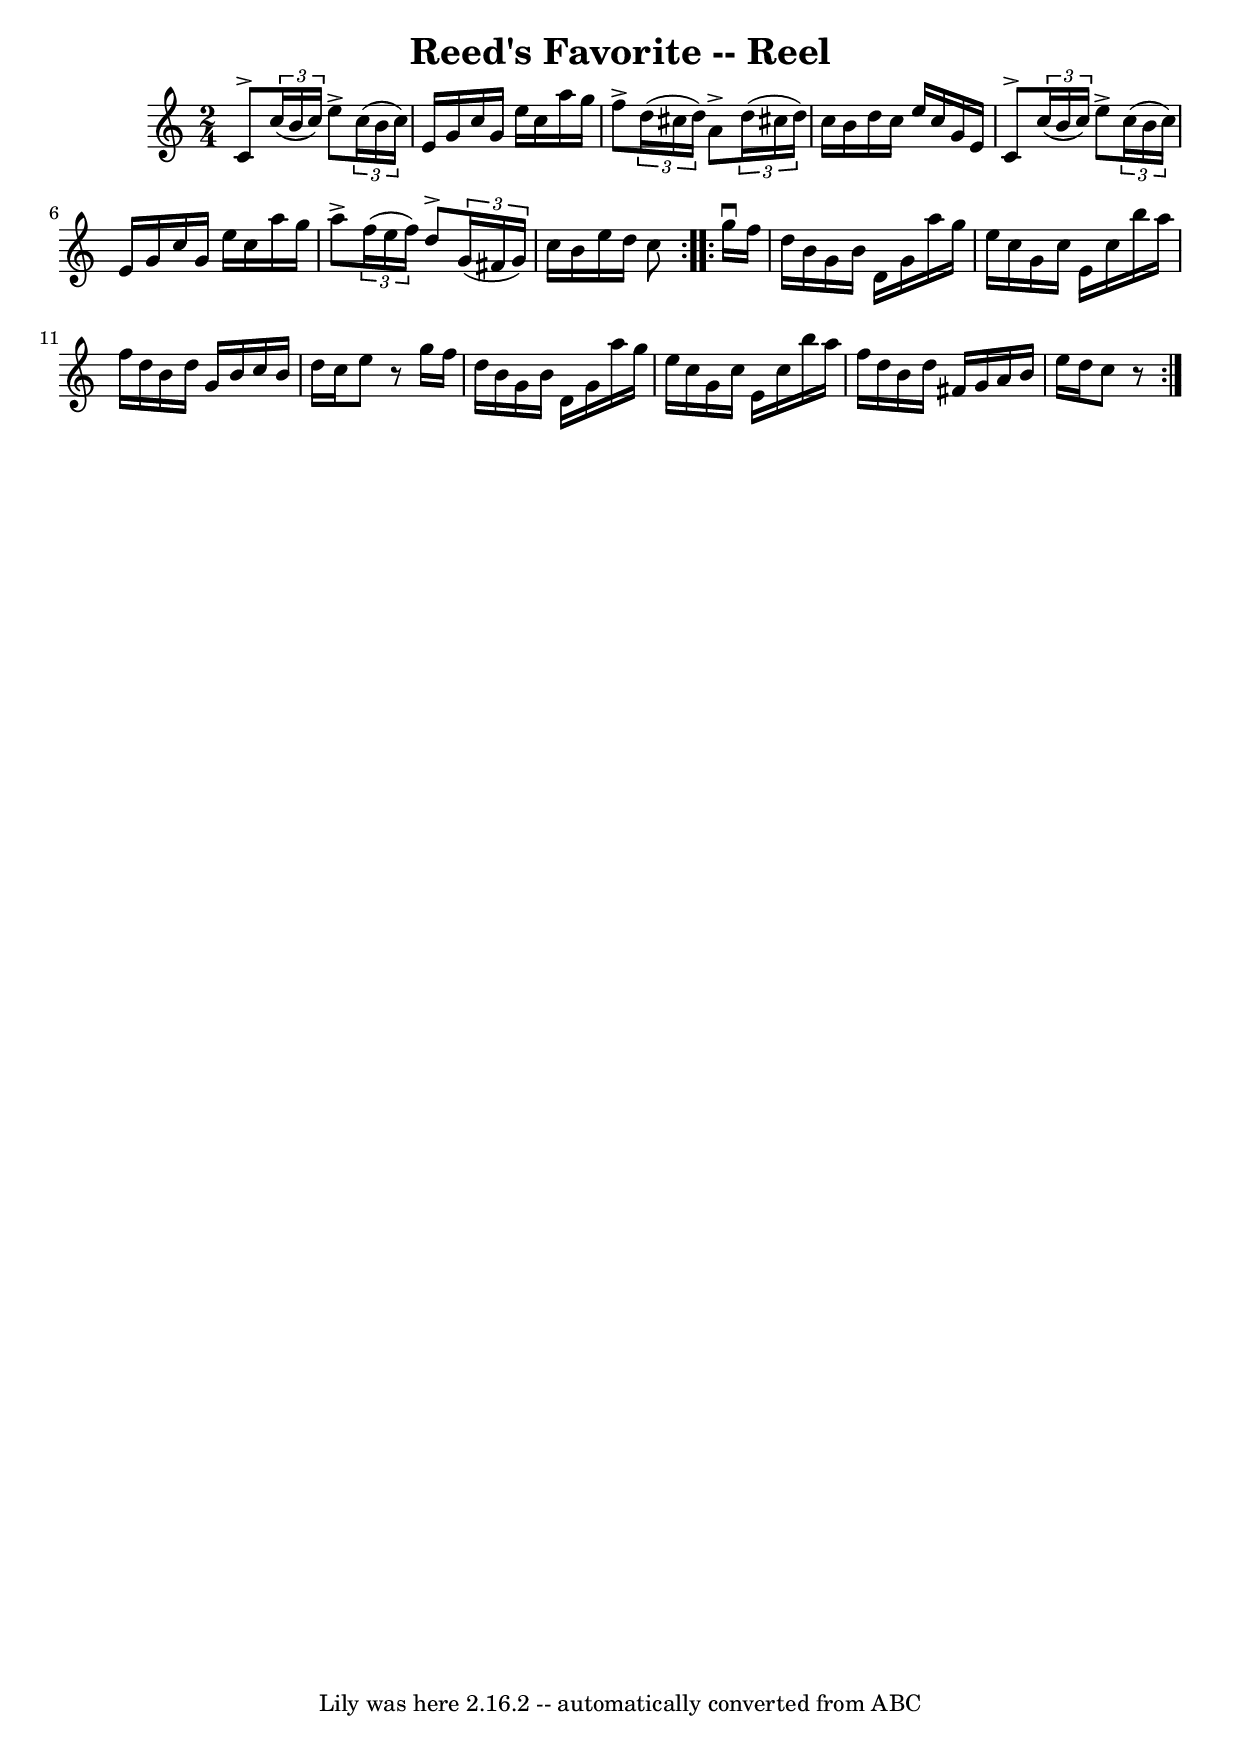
\version "2.16.2"
\include "Mammoth.ily"
\header {
  %% book = "Ryan's Mammoth Collection"
  crossRefNumber = "1"
  footnotes = ""
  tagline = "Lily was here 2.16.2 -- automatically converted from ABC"
  title = "Reed's Favorite -- Reel"

}
voicedefault =  {



  \repeat volta 2 {

    \time 2/4 
    \key c \major
    c'8^\accent   \times 2/3 { c''16 (b'16 c''16 
			       ) 
			     } e''8^\accent   \times 2/3 { c''16 (b'16 c''16) 
							 }   |
    
    e'16 g'16 c''16 g'16 e''16 c''16 a''16 g''16    |
    
    f''8^\accent   \times 2/3 { d''16 (cis''16 d''16) 
			      } a'8^\accent   \times 2/3 { d''16 (cis''!16 d''16) 
			  }   |
    c''16  
    b'16 d''16 c''16 e''16 c''16 g'16 e'16    |
    
    c'8^\accent   \times 2/3 { c''16 (b'16 c''16) 
			     } e''8^\accent   
    \times 2/3 { c''16 (b'16 c''16) 
	       }   |
    e'16 g'16 c''16 
    g'16 e''16 c''16 a''16 g''16    |
    a''8^\accent   
    \times 2/3 { f''16 (e''16 f''16) 
	       } d''8^\accent   \times 2/3 {   
		 g'16 (fis'16 g'16) 
	       }   |
    c''16 b'16 e''16 d''16      
    c''8    
  } 
  \repeat volta 2 {
    g''16^\downbow f''16 d''16 b'16    
    g'16 b'16 d'16 g'16    |
    a''16 g''16 e''16 c''16    
    g'16 c''16 e'16 c''16    |
    b''16 a''16 f''16 d''16   
    b'16 d''16 g'16 b'16    |
    c''16 b'16 d''16 c''16    
    e''8    r8   |
    g''16 f''16 d''16 b'16 g'16 b'16    
    d'16 g'16    |
    a''16 g''16 e''16 c''16 g'16 c''16    
    e'16 c''16    |
    b''16 a''16 f''16 d''16 b'16 d''16   
    fis'16 g'16    |
    a'16 b'16 e''16 d''16 c''8    r8   
  }  
  

}

\score{
  <<

    \context Staff="default"
    {
      \voicedefault 
      
    }

  >>
  \layout {
    
  }
  \midi {
  }

}
